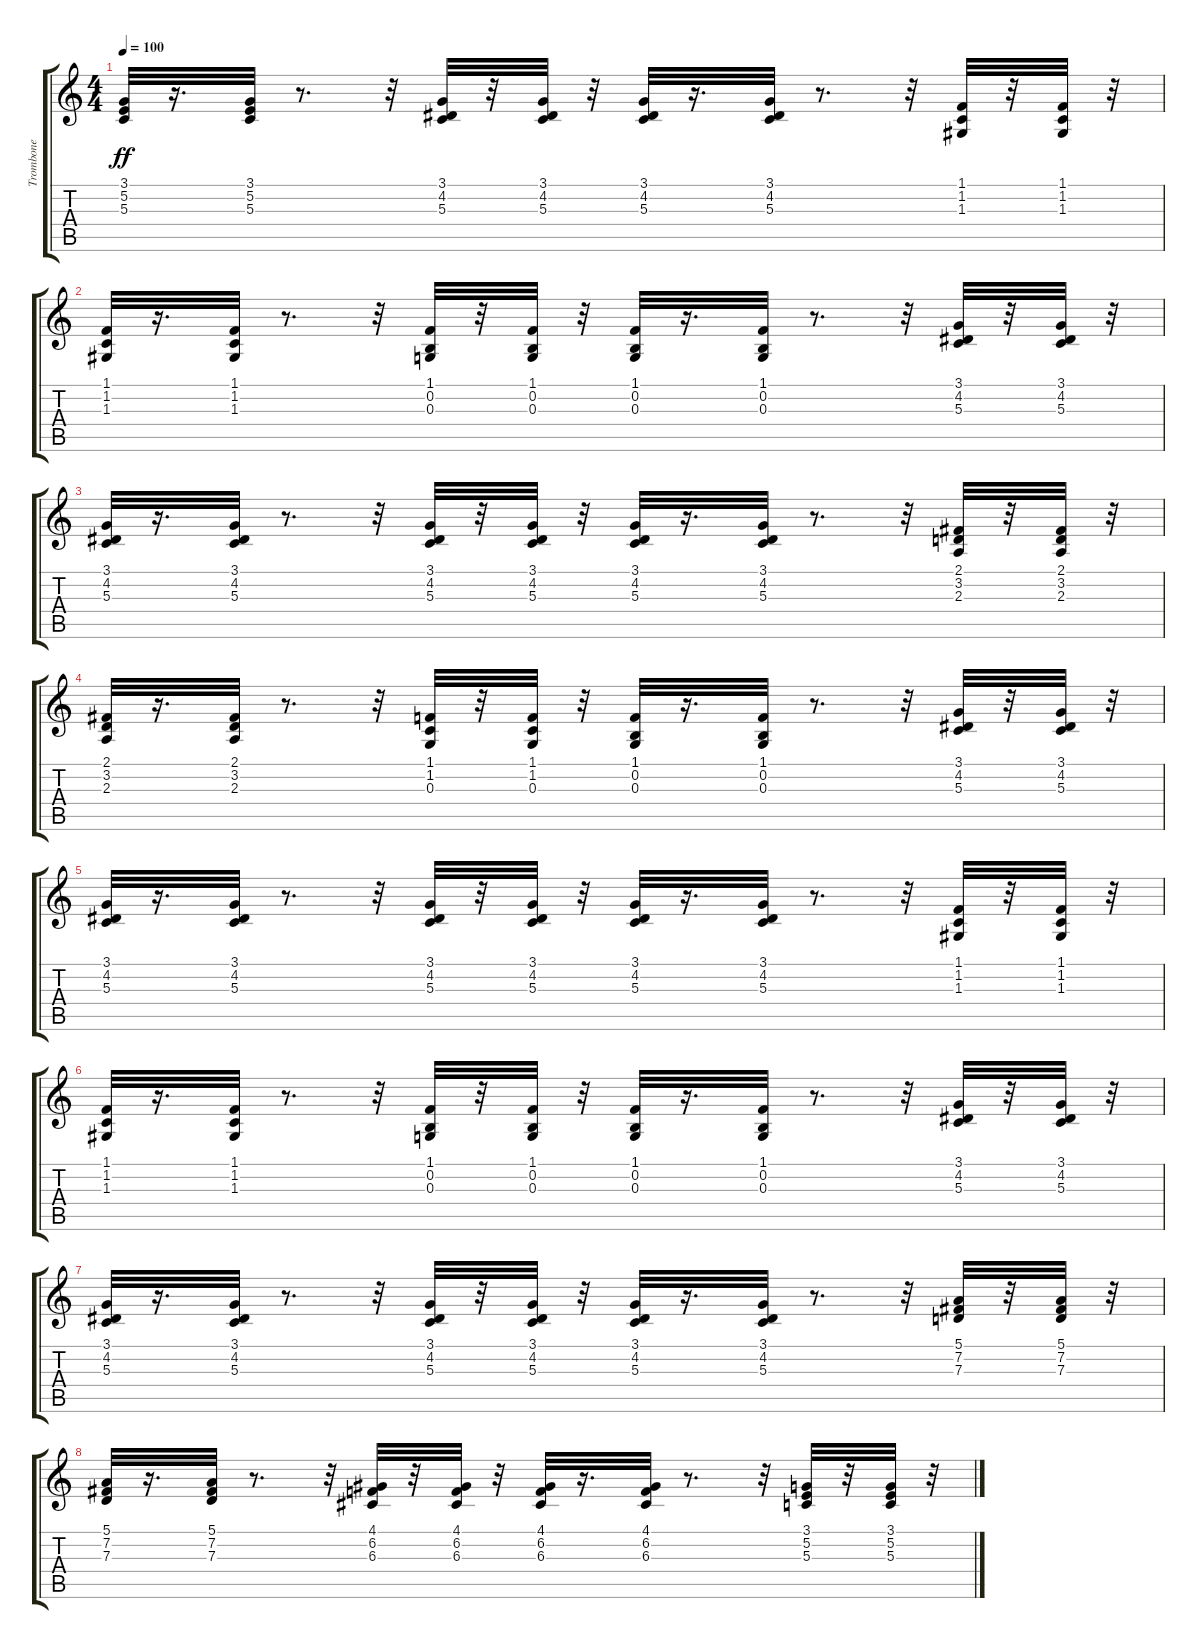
\track ("Trombone" "Trombone") {instrument trombone}
\staff {score tabs}
\tuning (E4 B3 G3 D3 A2 E2) {hide}
\ts (4 4)
\tempo 100
\clef g2
\ks c
(3.1 5.2 5.3).32{dy ff} r.16{d} (3.1 5.2 5.3).32 r.8{d} r.32 (3.1 4.2 5.3).32 r.32 (3.1 4.2 5.3).32 r.32 (3.1 4.2 5.3).32 r.16{d} (3.1 4.2 5.3).32 r.8{d} r.32 (1.1 1.2 1.3).32 r.32 (1.1 1.2 1.3).32 r.32 |
(1.1 1.2 1.3).32 r.16{d} (1.1 1.2 1.3).32 r.8{d} r.32 (1.1 0.2 0.3).32 r.32 (1.1 0.2 0.3).32 r.32 (1.1 0.2 0.3).32 r.16{d} (1.1 0.2 0.3).32 r.8{d} r.32 (3.1 4.2 5.3).32 r.32 (3.1 4.2 5.3).32 r.32 |
(3.1 4.2 5.3).32 r.16{d} (3.1 4.2 5.3).32 r.8{d} r.32 (3.1 4.2 5.3).32 r.32 (3.1 4.2 5.3).32 r.32 (3.1 4.2 5.3).32 r.16{d} (3.1 4.2 5.3).32 r.8{d} r.32 (2.1 3.2 2.3).32 r.32 (2.1 3.2 2.3).32 r.32 |
(2.1 3.2 2.3).32 r.16{d} (2.1 3.2 2.3).32 r.8{d} r.32 (1.1 1.2 0.3).32 r.32 (1.1 1.2 0.3).32 r.32 (1.1 0.2 0.3).32 r.16{d} (1.1 0.2 0.3).32 r.8{d} r.32 (3.1 4.2 5.3).32 r.32 (3.1 4.2 5.3).32 r.32 |
(3.1 4.2 5.3).32 r.16{d} (3.1 4.2 5.3).32 r.8{d} r.32 (3.1 4.2 5.3).32 r.32 (3.1 4.2 5.3).32 r.32 (3.1 4.2 5.3).32 r.16{d} (3.1 4.2 5.3).32 r.8{d} r.32 (1.1 1.2 1.3).32 r.32 (1.1 1.2 1.3).32 r.32 |
(1.1 1.2 1.3).32 r.16{d} (1.1 1.2 1.3).32 r.8{d} r.32 (1.1 0.2 0.3).32 r.32 (1.1 0.2 0.3).32 r.32 (1.1 0.2 0.3).32 r.16{d} (1.1 0.2 0.3).32 r.8{d} r.32 (3.1 4.2 5.3).32 r.32 (3.1 4.2 5.3).32 r.32 |
(3.1 4.2 5.3).32 r.16{d} (3.1 4.2 5.3).32 r.8{d} r.32 (3.1 4.2 5.3).32 r.32 (3.1 4.2 5.3).32 r.32 (3.1 4.2 5.3).32 r.16{d} (3.1 4.2 5.3).32 r.8{d} r.32 (5.1 7.2 7.3).32 r.32 (5.1 7.2 7.3).32 r.32 |
(5.1 7.2 7.3).32 r.16{d} (5.1 7.2 7.3).32 r.8{d} r.32 (4.1 6.2 6.3).32 r.32 (4.1 6.2 6.3).32 r.32 (4.1 6.2 6.3).32 r.16{d} (4.1 6.2 6.3).32 r.8{d} r.32 (3.1 5.2 5.3).32 r.32 (3.1 5.2 5.3).32 r.32
